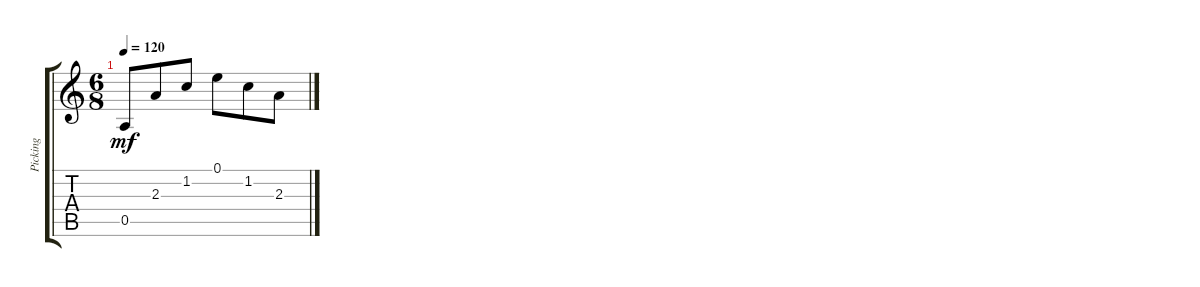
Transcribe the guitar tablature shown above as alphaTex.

\track ("Picking" "Picking") {instrument acousticguitarnylon}
\staff {score tabs}
\tuning (E4 B3 G3 D3 A2 E2) {hide}
\ts (6 8)
\tempo 120
\clef g2
\ks c
0.5.8{dy mf} 2.3.8 1.2.8 0.1.8 1.2.8 2.3.8
